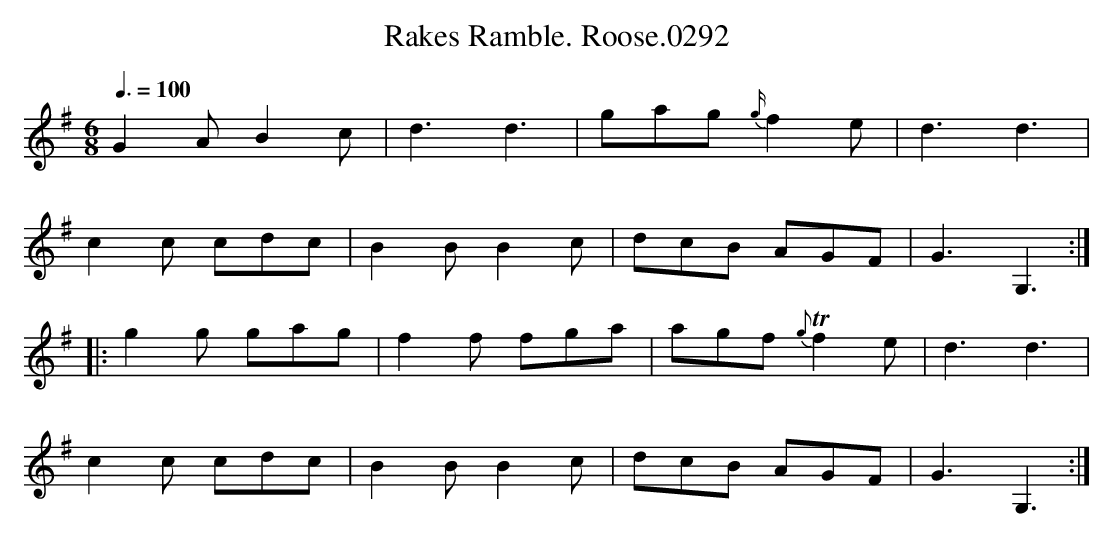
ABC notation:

X:1
T:Rakes Ramble. Roose.0292
M:6/8
L:1/8
Q:3/8=100
K:G
G2A B2c|d3d3|gsag {g/}f2e|d3d3|
c2c cdc|B2B B2c|dcB AGF|G3G,3:|
|:g2g gag|f2f fga|agf {g}Tf2e|d3d3|
c2c cdc|B2B B2c|dcB AGF|G3G,3:|
